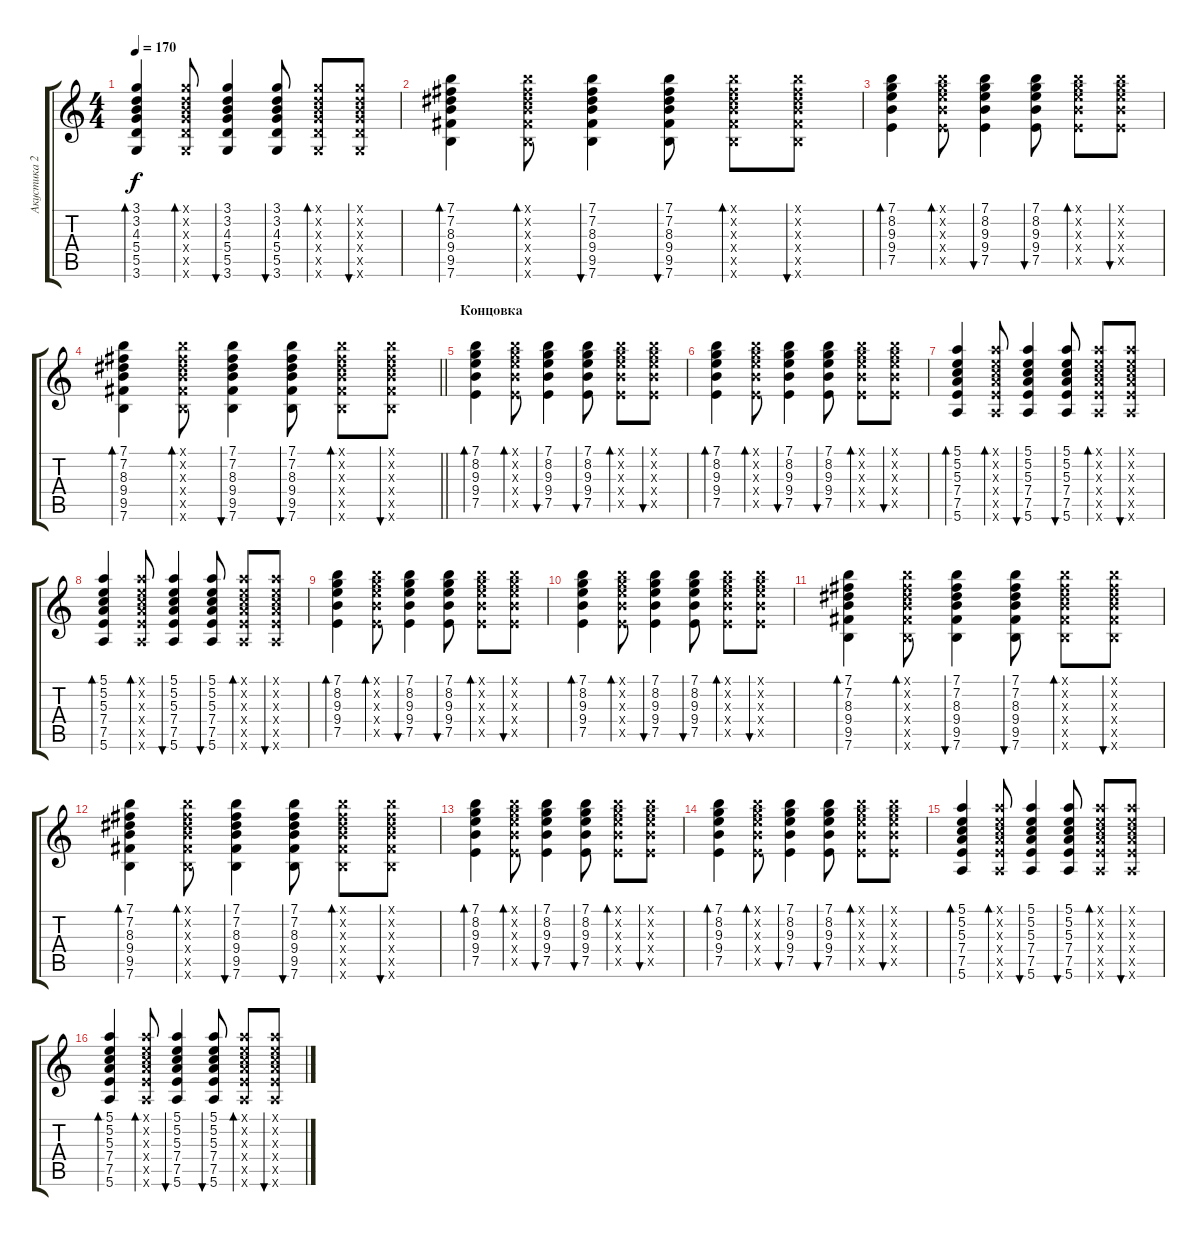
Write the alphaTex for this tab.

\track ("Акустика 2" "Акустика 2") {instrument acousticguitarsteel}
\staff {score tabs}
\tuning (E4 B3 G3 D3 A2 E2) {hide}
\ts (4 4)
\tempo 170
\clef g2
\ks c
(3.1 3.2 4.3 5.4 5.5 3.6).4{bd 30 dy f} (3.1{x} 3.2{x} 4.3{x} 5.4{x} 5.5{x} 3.6{x}).8{bd 30} (3.1 3.2 4.3 5.4 5.5 3.6).4{bu 30} (3.1 3.2 4.3 5.4 5.5 3.6).8{bu 30} (3.1{x} 3.2{x} 4.3{x} 5.4{x} 5.5{x} 3.6{x}).8{bd 30} (3.1{x} 3.2{x} 4.3{x} 5.4{x} 5.5{x} 3.6{x}).8{bu 30} |
(7.1 7.2 8.3 9.4 9.5 7.6).4{bd 30} (7.1{x} 7.2{x} 8.3{x} 9.4{x} 9.5{x} 7.6{x}).8{bd 30} (7.1 7.2 8.3 9.4 9.5 7.6).4{bu 30} (7.1 7.2 8.3 9.4 9.5 7.6).8{bu 30} (7.1{x} 7.2{x} 8.3{x} 9.4{x} 9.5{x} 7.6{x}).8{bd 30} (7.1{x} 7.2{x} 8.3{x} 9.4{x} 9.5{x} 7.6{x}).8{bu 30} |
(7.1 8.2 9.3 9.4 7.5).4{bd 30} (7.1{x} 8.2{x} 9.3{x} 9.4{x} 7.5{x}).8{bd 30} (7.1 8.2 9.3 9.4 7.5).4{bu 30} (7.1 8.2 9.3 9.4 7.5).8{bu 30} (7.1{x} 8.2{x} 9.3{x} 9.4{x} 7.5{x}).8{bd 30} (7.1{x} 8.2{x} 9.3{x} 9.4{x} 7.5{x}).8{bu 30} |
\barLineRight lightlight
(7.1 7.2 8.3 9.4 9.5 7.6).4{bd 30} (7.1{x} 7.2{x} 8.3{x} 9.4{x} 9.5{x} 7.6{x}).8{bd 30} (7.1 7.2 8.3 9.4 9.5 7.6).4{bu 30} (7.1 7.2 8.3 9.4 9.5 7.6).8{bu 30} (7.1{x} 7.2{x} 8.3{x} 9.4{x} 9.5{x} 7.6{x}).8{bd 30} (7.1{x} 7.2{x} 8.3{x} 9.4{x} 9.5{x} 7.6{x}).8{bu 30} |
\section ("" "Концовка")
(7.1 8.2 9.3 9.4 7.5).4{bd 30} (7.1{x} 8.2{x} 9.3{x} 9.4{x} 7.5{x}).8{bd 30} (7.1 8.2 9.3 9.4 7.5).4{bu 30} (7.1 8.2 9.3 9.4 7.5).8{bu 30} (7.1{x} 8.2{x} 9.3{x} 9.4{x} 7.5{x}).8{bd 30} (7.1{x} 8.2{x} 9.3{x} 9.4{x} 7.5{x}).8{bu 30} |
(7.1 8.2 9.3 9.4 7.5).4{bd 30} (7.1{x} 8.2{x} 9.3{x} 9.4{x} 7.5{x}).8{bd 30} (7.1 8.2 9.3 9.4 7.5).4{bu 30} (7.1 8.2 9.3 9.4 7.5).8{bu 30} (7.1{x} 8.2{x} 9.3{x} 9.4{x} 7.5{x}).8{bd 30} (7.1{x} 8.2{x} 9.3{x} 9.4{x} 7.5{x}).8{bu 30} |
(5.1 5.2 5.3 7.4 7.5 5.6).4{bd 30} (5.1{x} 5.2{x} 5.3{x} 7.4{x} 7.5{x} 5.6{x}).8{bd 30} (5.1 5.2 5.3 7.4 7.5 5.6).4{bu 30} (5.1 5.2 5.3 7.4 7.5 5.6).8{bu 30} (5.1{x} 5.2{x} 5.3{x} 7.4{x} 7.5{x} 5.6{x}).8{bd 30} (5.1{x} 5.2{x} 5.3{x} 7.4{x} 7.5{x} 5.6{x}).8{bu 30} |
(5.1 5.2 5.3 7.4 7.5 5.6).4{bd 30} (5.1{x} 5.2{x} 5.3{x} 7.4{x} 7.5{x} 5.6{x}).8{bd 30} (5.1 5.2 5.3 7.4 7.5 5.6).4{bu 30} (5.1 5.2 5.3 7.4 7.5 5.6).8{bu 30} (5.1{x} 5.2{x} 5.3{x} 7.4{x} 7.5{x} 5.6{x}).8{bd 30} (5.1{x} 5.2{x} 5.3{x} 7.4{x} 7.5{x} 5.6{x}).8{bu 30} |
(7.1 8.2 9.3 9.4 7.5).4{bd 30} (7.1{x} 8.2{x} 9.3{x} 9.4{x} 7.5{x}).8{bd 30} (7.1 8.2 9.3 9.4 7.5).4{bu 30} (7.1 8.2 9.3 9.4 7.5).8{bu 30} (7.1{x} 8.2{x} 9.3{x} 9.4{x} 7.5{x}).8{bd 30} (7.1{x} 8.2{x} 9.3{x} 9.4{x} 7.5{x}).8{bu 30} |
(7.1 8.2 9.3 9.4 7.5).4{bd 30} (7.1{x} 8.2{x} 9.3{x} 9.4{x} 7.5{x}).8{bd 30} (7.1 8.2 9.3 9.4 7.5).4{bu 30} (7.1 8.2 9.3 9.4 7.5).8{bu 30} (7.1{x} 8.2{x} 9.3{x} 9.4{x} 7.5{x}).8{bd 30} (7.1{x} 8.2{x} 9.3{x} 9.4{x} 7.5{x}).8{bu 30} |
(7.1 7.2 8.3 9.4 9.5 7.6).4{bd 30} (7.1{x} 7.2{x} 8.3{x} 9.4{x} 9.5{x} 7.6{x}).8{bd 30} (7.1 7.2 8.3 9.4 9.5 7.6).4{bu 30} (7.1 7.2 8.3 9.4 9.5 7.6).8{bu 30} (7.1{x} 7.2{x} 8.3{x} 9.4{x} 9.5{x} 7.6{x}).8{bd 30} (7.1{x} 7.2{x} 8.3{x} 9.4{x} 9.5{x} 7.6{x}).8{bu 30} |
(7.1 7.2 8.3 9.4 9.5 7.6).4{bd 30} (7.1{x} 7.2{x} 8.3{x} 9.4{x} 9.5{x} 7.6{x}).8{bd 30} (7.1 7.2 8.3 9.4 9.5 7.6).4{bu 30} (7.1 7.2 8.3 9.4 9.5 7.6).8{bu 30} (7.1{x} 7.2{x} 8.3{x} 9.4{x} 9.5{x} 7.6{x}).8{bd 30} (7.1{x} 7.2{x} 8.3{x} 9.4{x} 9.5{x} 7.6{x}).8{bu 30} |
(7.1 8.2 9.3 9.4 7.5).4{bd 30} (7.1{x} 8.2{x} 9.3{x} 9.4{x} 7.5{x}).8{bd 30} (7.1 8.2 9.3 9.4 7.5).4{bu 30} (7.1 8.2 9.3 9.4 7.5).8{bu 30} (7.1{x} 8.2{x} 9.3{x} 9.4{x} 7.5{x}).8{bd 30} (7.1{x} 8.2{x} 9.3{x} 9.4{x} 7.5{x}).8{bu 30} |
(7.1 8.2 9.3 9.4 7.5).4{bd 30} (7.1{x} 8.2{x} 9.3{x} 9.4{x} 7.5{x}).8{bd 30} (7.1 8.2 9.3 9.4 7.5).4{bu 30} (7.1 8.2 9.3 9.4 7.5).8{bu 30} (7.1{x} 8.2{x} 9.3{x} 9.4{x} 7.5{x}).8{bd 30} (7.1{x} 8.2{x} 9.3{x} 9.4{x} 7.5{x}).8{bu 30} |
(5.1 5.2 5.3 7.4 7.5 5.6).4{bd 30} (5.1{x} 5.2{x} 5.3{x} 7.4{x} 7.5{x} 5.6{x}).8{bd 30} (5.1 5.2 5.3 7.4 7.5 5.6).4{bu 30} (5.1 5.2 5.3 7.4 7.5 5.6).8{bu 30} (5.1{x} 5.2{x} 5.3{x} 7.4{x} 7.5{x} 5.6{x}).8{bd 30} (5.1{x} 5.2{x} 5.3{x} 7.4{x} 7.5{x} 5.6{x}).8{bu 30} |
(5.1 5.2 5.3 7.4 7.5 5.6).4{bd 30} (5.1{x} 5.2{x} 5.3{x} 7.4{x} 7.5{x} 5.6{x}).8{bd 30} (5.1 5.2 5.3 7.4 7.5 5.6).4{bu 30} (5.1 5.2 5.3 7.4 7.5 5.6).8{bu 30} (5.1{x} 5.2{x} 5.3{x} 7.4{x} 7.5{x} 5.6{x}).8{bd 30} (5.1{x} 5.2{x} 5.3{x} 7.4{x} 7.5{x} 5.6{x}).8{bu 30}
